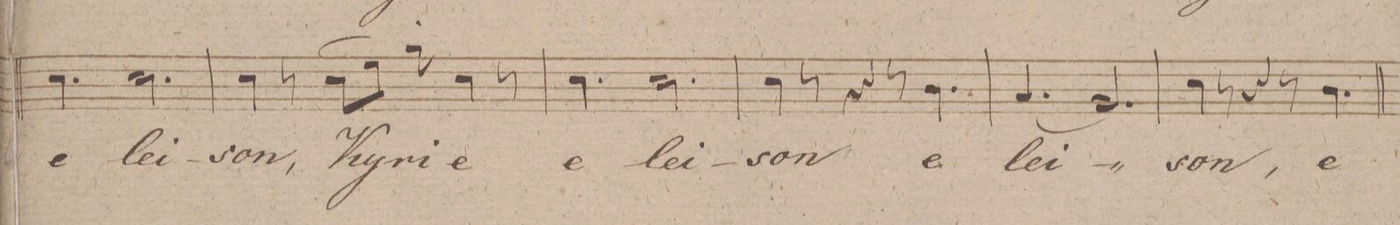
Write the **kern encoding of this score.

**kern	**dynam	**text
*I"Baſso.	*	*
*clefF4	*	*
*k[f#]	*	*
*M9/8	*	*
4.E\	.	e-
*2\right	*	*
2.E\	.	-lei-
=9	=9	=9
4E\	.	-son,
8r	.	.
(8E\L	.	Ky-
8G\J)	.	.
8B\	.	-ri-
4E\	.	-e
8r	.	.
=10	=10	=10
4.E\	.	e-
2.E\	.	-lei-
=11	=11	=11
4E\	.	-son
8r	.	.
4r	.	.
8r	.	.
4.D\	.	e-
=12	=12	=12
*-	*-	*-
